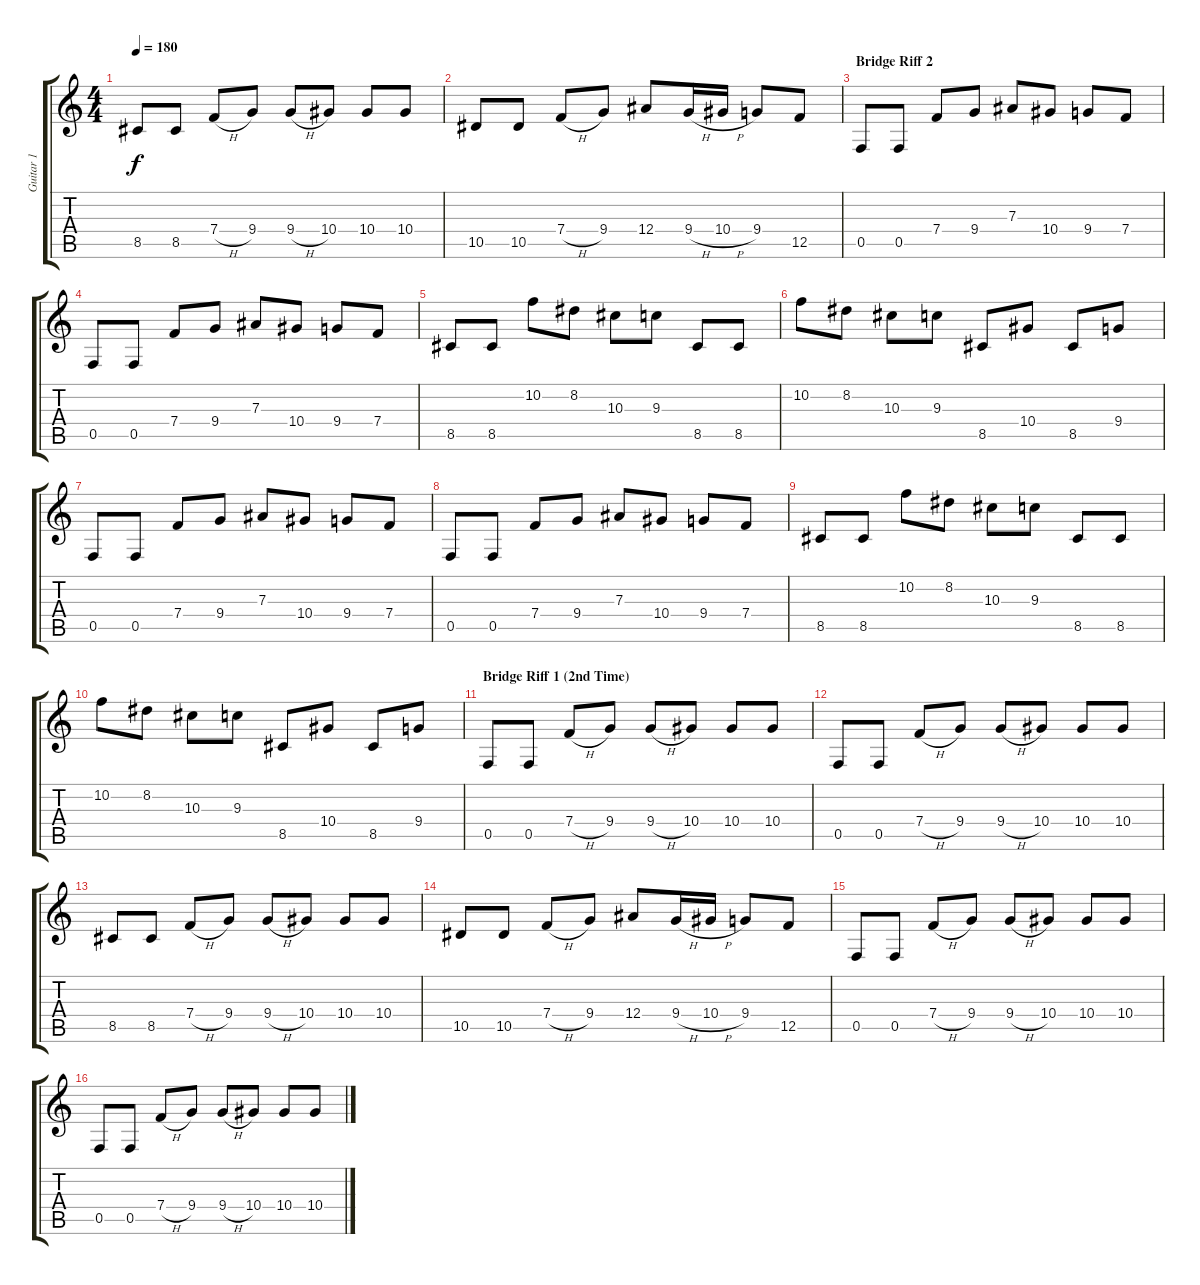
\track ("Guitar 1" "Guitar 1") {instrument distortionguitar}
\staff {score tabs}
\tuning (C4 G3 Eb3 Bb2 F2 C2) {hide}
\ts (4 4)
\tempo 180
\clef g2
\ks c
8.5.8{dy f} 8.5.8 7.4{h}.8 9.4.8 9.4{h}.8 10.4.8 10.4.8 10.4.8 |
10.5.8 10.5.8 7.4{h}.8 9.4.8 12.4.8 9.4{h}.16 10.4{h}.16 9.4.8 12.5.8 |
\section ("" "Bridge Riff 2")
0.5.8 0.5.8 7.4.8 9.4.8 7.3.8 10.4.8 9.4.8 7.4.8 |
0.5.8 0.5.8 7.4.8 9.4.8 7.3.8 10.4.8 9.4.8 7.4.8 |
8.5.8 8.5.8 10.2.8 8.2.8 10.3.8 9.3.8 8.5.8 8.5.8 |
10.2.8 8.2.8 10.3.8 9.3.8 8.5.8 10.4.8 8.5.8 9.4.8 |
0.5.8 0.5.8 7.4.8 9.4.8 7.3.8 10.4.8 9.4.8 7.4.8 |
0.5.8 0.5.8 7.4.8 9.4.8 7.3.8 10.4.8 9.4.8 7.4.8 |
8.5.8 8.5.8 10.2.8 8.2.8 10.3.8 9.3.8 8.5.8 8.5.8 |
10.2.8 8.2.8 10.3.8 9.3.8 8.5.8 10.4.8 8.5.8 9.4.8 |
\section ("" "Bridge Riff 1 (2nd Time)")
0.5.8 0.5.8 7.4{h}.8 9.4.8 9.4{h}.8 10.4.8 10.4.8 10.4.8 |
0.5.8 0.5.8 7.4{h}.8 9.4.8 9.4{h}.8 10.4.8 10.4.8 10.4.8 |
8.5.8 8.5.8 7.4{h}.8 9.4.8 9.4{h}.8 10.4.8 10.4.8 10.4.8 |
10.5.8 10.5.8 7.4{h}.8 9.4.8 12.4.8 9.4{h}.16 10.4{h}.16 9.4.8 12.5.8 |
0.5.8 0.5.8 7.4{h}.8 9.4.8 9.4{h}.8 10.4.8 10.4.8 10.4.8 |
0.5.8 0.5.8 7.4{h}.8 9.4.8 9.4{h}.8 10.4.8 10.4.8 10.4.8
